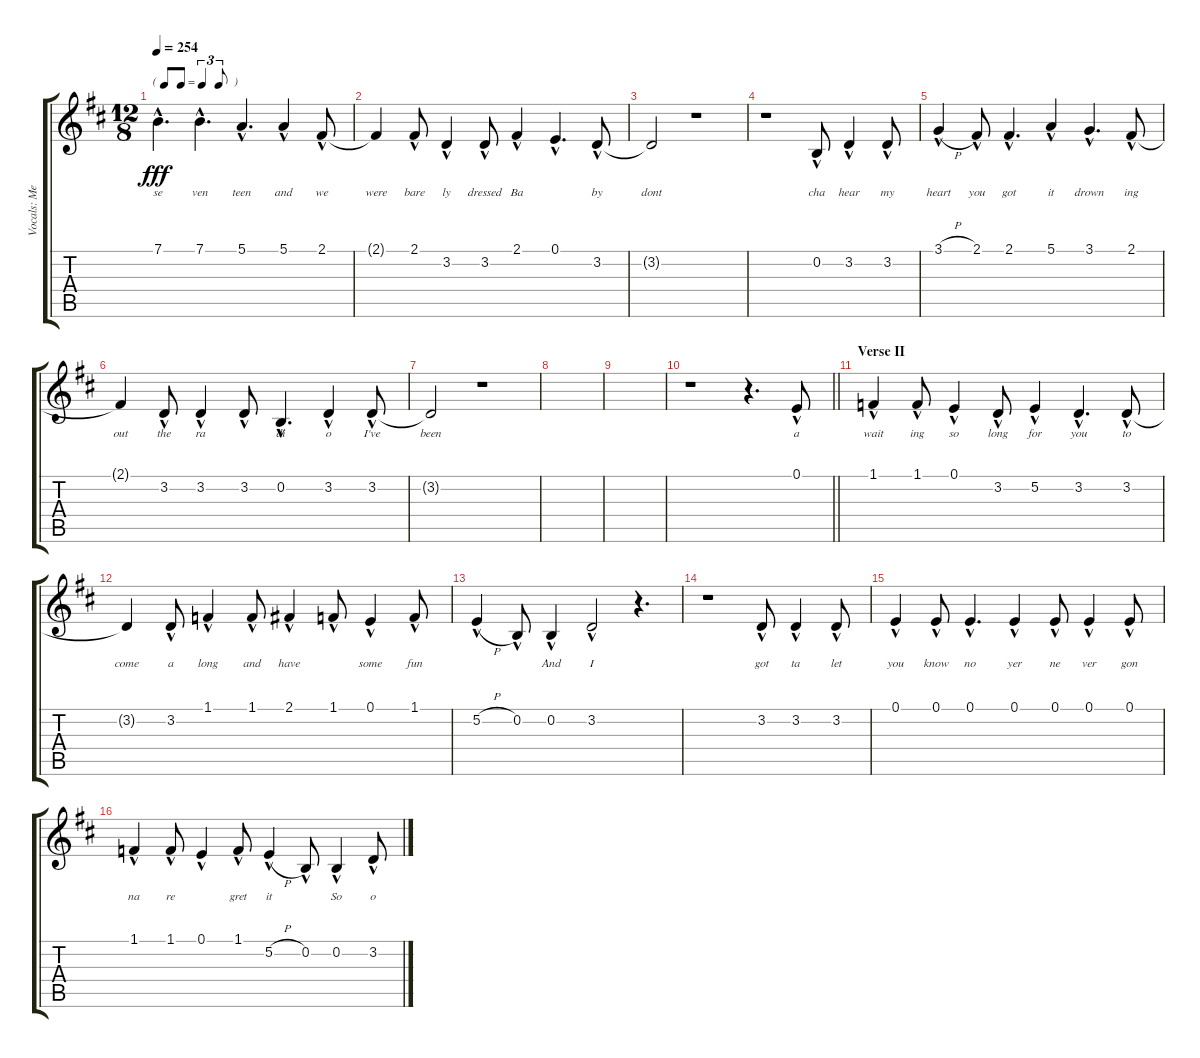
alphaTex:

\track ("Vocals: Meatloaf" "Vocals: Me") {instrument lead2sawtooth}
\staff {score tabs}
\tuning (E4 B3 G3 D3 A2 E2) {hide}
\ts (12 8)
\tf triplet8th
\tempo 254
\clef g2
\ks d
7.1{hac}.4{d lyrics (0 "se") lyrics (1 "") lyrics (2 "") lyrics (3 "") lyrics (4 "") dy fff} 7.1{hac}.4{d lyrics (0 "ven") lyrics (1 "") lyrics (2 "") lyrics (3 "") lyrics (4 "")} 5.1{hac}.4{d lyrics (0 "teen") lyrics (1 "") lyrics (2 "") lyrics (3 "") lyrics (4 "")} 5.1{hac}.4{lyrics (0 "and") lyrics (1 "") lyrics (2 "") lyrics (3 "") lyrics (4 "")} 2.1{hac}.8{lyrics (0 "we") lyrics (1 "") lyrics (2 "") lyrics (3 "") lyrics (4 "")} |
2.1{t}.4{lyrics (0 "were") lyrics (1 "") lyrics (2 "") lyrics (3 "") lyrics (4 "")} 2.1{hac}.8{lyrics (0 "bare") lyrics (1 "") lyrics (2 "") lyrics (3 "") lyrics (4 "")} 3.2{hac}.4{lyrics (0 "ly") lyrics (1 "") lyrics (2 "") lyrics (3 "") lyrics (4 "")} 3.2{hac}.8{lyrics (0 "dressed") lyrics (1 "") lyrics (2 "") lyrics (3 "") lyrics (4 "")} 2.1{hac}.4{lyrics (0 "Ba") lyrics (1 "") lyrics (2 "") lyrics (3 "") lyrics (4 "")} 0.1{hac}.4{d lyrics (0 "") lyrics (1 "") lyrics (2 "") lyrics (3 "") lyrics (4 "")} 3.2{hac}.8{lyrics (0 "by") lyrics (1 "") lyrics (2 "") lyrics (3 "") lyrics (4 "")} |
3.2{t}.2{lyrics (0 "dont") lyrics (1 "") lyrics (2 "") lyrics (3 "") lyrics (4 "")} r.1 |
r.1 0.2{hac}.8{lyrics (0 "cha") lyrics (1 "") lyrics (2 "") lyrics (3 "") lyrics (4 "")} 3.2{hac}.4{lyrics (0 "hear") lyrics (1 "") lyrics (2 "") lyrics (3 "") lyrics (4 "")} 3.2{hac}.8{lyrics (0 "my") lyrics (1 "") lyrics (2 "") lyrics (3 "") lyrics (4 "")} |
3.1{h hac}.4{lyrics (0 "heart") lyrics (1 "") lyrics (2 "") lyrics (3 "") lyrics (4 "")} 2.1{hac}.8{lyrics (0 "you") lyrics (1 "") lyrics (2 "") lyrics (3 "") lyrics (4 "")} 2.1{hac}.4{d lyrics (0 "got") lyrics (1 "") lyrics (2 "") lyrics (3 "") lyrics (4 "")} 5.1{hac}.4{lyrics (0 "it") lyrics (1 "") lyrics (2 "") lyrics (3 "") lyrics (4 "")} 3.1{hac}.4{d lyrics (0 "drown") lyrics (1 "") lyrics (2 "") lyrics (3 "") lyrics (4 "")} 2.1{hac}.8{lyrics (0 "ing") lyrics (1 "") lyrics (2 "") lyrics (3 "") lyrics (4 "")} |
2.1{t}.4{lyrics (0 "out") lyrics (1 "") lyrics (2 "") lyrics (3 "") lyrics (4 "")} 3.2{hac}.8{lyrics (0 "the") lyrics (1 "") lyrics (2 "") lyrics (3 "") lyrics (4 "")} 3.2{hac}.4{lyrics (0 "ra") lyrics (1 "") lyrics (2 "") lyrics (3 "") lyrics (4 "")} 3.2{hac}.8{lyrics (0 "") lyrics (1 "") lyrics (2 "") lyrics (3 "") lyrics (4 "")} 0.2{hac}.4{d lyrics (0 "di") lyrics (1 "") lyrics (2 "") lyrics (3 "") lyrics (4 "")} 3.2{hac}.4{lyrics (0 "o") lyrics (1 "") lyrics (2 "") lyrics (3 "") lyrics (4 "")} 3.2{hac}.8{lyrics (0 "I've") lyrics (1 "") lyrics (2 "") lyrics (3 "") lyrics (4 "")} |
3.2{t}.2{lyrics (0 "been") lyrics (1 "") lyrics (2 "") lyrics (3 "") lyrics (4 "")} r.1 |
|
|
\barLineRight lightlight
r.1 r.4{d} 0.1{hac}.8{lyrics (0 "a") lyrics (1 "") lyrics (2 "") lyrics (3 "") lyrics (4 "")} |
\section ("" "Verse II")
1.1{hac}.4{lyrics (0 "wait") lyrics (1 "") lyrics (2 "") lyrics (3 "") lyrics (4 "")} 1.1{hac}.8{lyrics (0 "ing") lyrics (1 "") lyrics (2 "") lyrics (3 "") lyrics (4 "")} 0.1{hac}.4{lyrics (0 "so") lyrics (1 "") lyrics (2 "") lyrics (3 "") lyrics (4 "")} 3.2{hac}.8{lyrics (0 "long") lyrics (1 "") lyrics (2 "") lyrics (3 "") lyrics (4 "")} 5.2{hac}.4{lyrics (0 "for") lyrics (1 "") lyrics (2 "") lyrics (3 "") lyrics (4 "")} 3.2{hac}.4{d lyrics (0 "you") lyrics (1 "") lyrics (2 "") lyrics (3 "") lyrics (4 "")} 3.2{hac}.8{lyrics (0 "to") lyrics (1 "") lyrics (2 "") lyrics (3 "") lyrics (4 "")} |
3.2{t}.4{lyrics (0 "come") lyrics (1 "") lyrics (2 "") lyrics (3 "") lyrics (4 "")} 3.2{hac}.8{lyrics (0 "a") lyrics (1 "") lyrics (2 "") lyrics (3 "") lyrics (4 "")} 1.1{hac}.4{lyrics (0 "long") lyrics (1 "") lyrics (2 "") lyrics (3 "") lyrics (4 "")} 1.1{hac}.8{lyrics (0 "and") lyrics (1 "") lyrics (2 "") lyrics (3 "") lyrics (4 "")} 2.1{hac}.4{lyrics (0 "have") lyrics (1 "") lyrics (2 "") lyrics (3 "") lyrics (4 "")} 1.1{hac}.8{lyrics (0 "") lyrics (1 "") lyrics (2 "") lyrics (3 "") lyrics (4 "")} 0.1{hac}.4{lyrics (0 "some") lyrics (1 "") lyrics (2 "") lyrics (3 "") lyrics (4 "")} 1.1{hac}.8{lyrics (0 "fun") lyrics (1 "") lyrics (2 "") lyrics (3 "") lyrics (4 "")} |
5.2{h hac}.4{lyrics (0 "") lyrics (1 "") lyrics (2 "") lyrics (3 "") lyrics (4 "")} 0.2{hac}.8{lyrics (0 "") lyrics (1 "") lyrics (2 "") lyrics (3 "") lyrics (4 "")} 0.2{hac}.4{lyrics (0 "And") lyrics (1 "") lyrics (2 "") lyrics (3 "") lyrics (4 "")} 3.2{hac}.2{lyrics (0 "I") lyrics (1 "") lyrics (2 "") lyrics (3 "") lyrics (4 "")} r.4{d} |
r.1 3.2{hac}.8{lyrics (0 "got") lyrics (1 "") lyrics (2 "") lyrics (3 "") lyrics (4 "")} 3.2{hac}.4{lyrics (0 "ta") lyrics (1 "") lyrics (2 "") lyrics (3 "") lyrics (4 "")} 3.2{hac}.8{lyrics (0 "let") lyrics (1 "") lyrics (2 "") lyrics (3 "") lyrics (4 "")} |
0.1{hac}.4{lyrics (0 "you") lyrics (1 "") lyrics (2 "") lyrics (3 "") lyrics (4 "")} 0.1{hac}.8{lyrics (0 "know") lyrics (1 "") lyrics (2 "") lyrics (3 "") lyrics (4 "")} 0.1{hac}.4{d lyrics (0 "no") lyrics (1 "") lyrics (2 "") lyrics (3 "") lyrics (4 "")} 0.1{hac}.4{lyrics (0 "yer") lyrics (1 "") lyrics (2 "") lyrics (3 "") lyrics (4 "")} 0.1{hac}.8{lyrics (0 "ne") lyrics (1 "") lyrics (2 "") lyrics (3 "") lyrics (4 "")} 0.1{hac}.4{lyrics (0 "ver") lyrics (1 "") lyrics (2 "") lyrics (3 "") lyrics (4 "")} 0.1{hac}.8{lyrics (0 "gon") lyrics (1 "") lyrics (2 "") lyrics (3 "") lyrics (4 "")} |
1.1{hac}.4{lyrics (0 "na") lyrics (1 "") lyrics (2 "") lyrics (3 "") lyrics (4 "")} 1.1{hac}.8{lyrics (0 "re") lyrics (1 "") lyrics (2 "") lyrics (3 "") lyrics (4 "")} 0.1{hac}.4{lyrics (0 "") lyrics (1 "") lyrics (2 "") lyrics (3 "") lyrics (4 "")} 1.1{hac}.8{lyrics (0 "gret") lyrics (1 "") lyrics (2 "") lyrics (3 "") lyrics (4 "")} 5.2{h hac}.4{lyrics (0 "it") lyrics (1 "") lyrics (2 "") lyrics (3 "") lyrics (4 "")} 0.2{hac}.8{lyrics (0 "") lyrics (1 "") lyrics (2 "") lyrics (3 "") lyrics (4 "")} 0.2{hac}.4{lyrics (0 "So") lyrics (1 "") lyrics (2 "") lyrics (3 "") lyrics (4 "")} 3.2{h hac}.8{lyrics (0 "o") lyrics (1 "") lyrics (2 "") lyrics (3 "") lyrics (4 "")}
